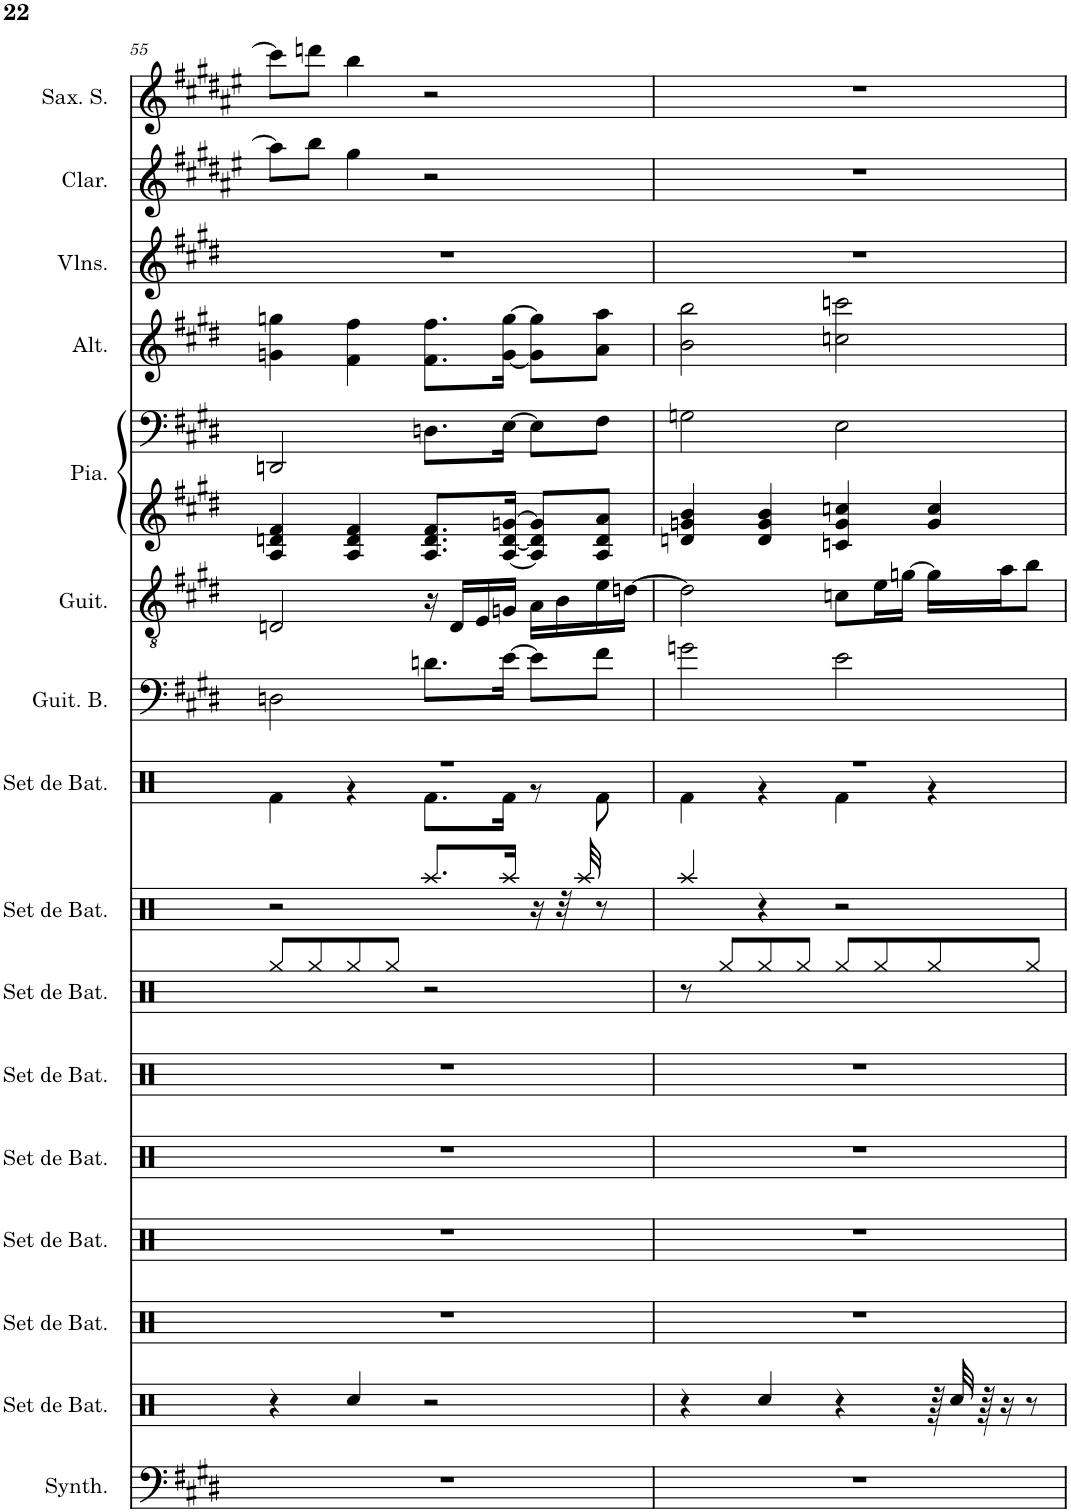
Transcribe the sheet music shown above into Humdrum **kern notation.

**kern	**kern	**kern	**kern	**kern	**kern	**kern	**kern	**kern	**kern	**kern	**kern	**kern	**kern	**kern	**kern	**kern
*part16	*part15	*part14	*part13	*part12	*part11	*part10	*part9	*part8	*part7	*part6	*part5	*part5	*part4	*part3	*part2	*part1
*staff17	*staff16	*staff15	*staff14	*staff13	*staff12	*staff11	*staff10	*staff9	*staff8	*staff7	*staff6	*staff5	*staff4	*staff3	*staff2	*staff1
*I"Synthétiseur de cuivres, synth2 | cello/EP/brass	*I"Set de batterie, snare	*I"Set de batterie, midtom	*I"Set de batterie, lowtom	*I"Set de batterie, lowesttom	*I"Set de batterie, hitom	*I"Set de batterie, hihat	*I"Set de batterie, crash	*I"Set de batterie, kick	*I"Guitare Basse, bass | synth bass	*I"Guitare Acoustique	*I"Piano, sunth4 | left   piano	*	*I"Altos	*I"Violons	*I"Clarinette	*I"Saxophone Soprano
*I'Synth.	*I'Set de Bat.	*I'Set de Bat.	*I'Set de Bat.	*I'Set de Bat.	*I'Set de Bat.	*I'Set de Bat.	*I'Set de Bat.	*I'Set de Bat.	*I'Guit. B.	*I'Guit.	*I'Pia.	*	*I'Alt.	*I'Vlns.	*I'Clar.	*I'Sax. S.
!!LO:PB:g=z
*clefF4	*clefX	*clefX	*clefX	*clefX	*clefX	*clefX	*clefX	*clefX	*clefF4	*clefGv2	*clefG2	*clefF4	*clefG2	*clefG2	*clefG2	*clefG2
*	*	*	*	*	*	*	*	*	*Trd7c12	*	*	*	*	*	*Trd1c2	*Trd1c2
*k[f#c#g#d#]	*k[]	*k[]	*k[]	*k[]	*k[]	*k[]	*k[]	*k[]	*k[f#c#g#d#]	*k[f#c#g#d#]	*k[f#c#g#d#]	*k[f#c#g#d#]	*k[f#c#g#d#]	*k[f#c#g#d#]	*k[f#c#g#d#a#e#]	*k[f#c#g#d#a#e#]
*M4/4	*M4/4	*M4/4	*M4/4	*M4/4	*M4/4	*M4/4	*M4/4	*M4/4	*M4/4	*M4/4	*M4/4	*M4/4	*M4/4	*M4/4	*M4/4	*M4/4
=55	=55	=55	=55	=55	=55	=55	=55	=55	=55	=55	=55	=55	=55	=55	=55	=55
*	*	*	*	*	*	*	*	*^	*	*	*	*	*	*	*	*
1r	4r	1r	1r	1r	1r	8Rgg/L	2r	1r	4Rf\	2Dn\	2Dn/	4A/ 4dn/ 4f#/	2DDn/	4gn\ 4ggn\	1r	8aa\L]	8ccc#\L]
.	.	.	.	.	.	8Rgg/	.	.	.	.	.	.	.	.	.	8bb\J	8dddn\J
.	4Rcc/	.	.	.	.	8Rgg/	.	.	4r	.	.	4A/ 4d/ 4f#/	.	4f#\ 4ff#\	.	4gg#\	4bb\
.	.	.	.	.	.	8Rgg/J	.	.	.	.	.	.	.	.	.	.	.
.	2r	.	.	.	.	2r	8.Raa/L	.	8.Rf\L	8.dn\L	16r	8.A/ 8.d/ 8.f#/L	8.Dn\L	8.f#\ 8.ff#\L	.	2r	2r
.	.	.	.	.	.	.	.	.	.	.	16D/LL	.	.	.	.	.	.
.	.	.	.	.	.	.	.	.	.	.	16E/	.	.	.	.	.	.
.	.	.	.	.	.	.	16Raa/Jk	.	16Rf\Jk	[16e\Jk	16Gn/JJ	[16A/ [16d/ [16gn/Jk	[16E\Jk	[16g\ [16gg\Jk	.	.	.
.	.	.	.	.	.	.	16r	.	8r	8e\L]	16A\LL	8A/] 8d/] 8g/]L	8E\L]	8g\] 8gg\]L	.	.	.
.	.	.	.	.	.	.	32r	.	.	.	16B\	.	.	.	.	.	.
.	.	.	.	.	.	.	32Raa/	.	.	.	.	.	.	.	.	.	.
.	.	.	.	.	.	.	8r	.	8Rf\	8f#\J	16e\	8A/ 8d/ 8a/J	8F#\J	8a\ 8aa\J	.	.	.
.	.	.	.	.	.	.	.	.	.	.	[16dn\JJ	.	.	.	.	.	.
=56	=56	=56	=56	=56	=56	=56	=56	=56	=56	=56	=56	=56	=56	=56	=56	=56	=56
1r	4r	1r	1r	1r	1r	8r	4Raa/	1r	4Rf\	2gn\	2d\]	4dn/ 4gn/ 4b/	2Gn\	2b\ 2bb\	1r	1r	1r
.	.	.	.	.	.	8Rgg/L	.	.	.	.	.	.	.	.	.	.	.
.	4Rcc/	.	.	.	.	8Rgg/	4r	.	4r	.	.	4d/ 4g/ 4b/	.	.	.	.	.
.	.	.	.	.	.	8Rgg/J	.	.	.	.	.	.	.	.	.	.	.
.	4r	.	.	.	.	8Rgg/L	2r	.	4Rf\	2e\	8cn\L	4cn/ 4g/ 4ccn/	2E\	2ccn\ 2cccn\	.	.	.
.	.	.	.	.	.	8Rgg/	.	.	.	.	16e\L	.	.	.	.	.	.
.	.	.	.	.	.	.	.	.	.	.	[16gn\JJ	.	.	.	.	.	.
.	64r	.	.	.	.	8Rgg/	.	.	4r	.	16g\LL]	4g/ 4cc/	.	.	.	.	.
.	32Rcc/	.	.	.	.	.	.	.	.	.	.	.	.	.	.	.	.
.	64r	.	.	.	.	.	.	.	.	.	.	.	.	.	.	.	.
.	16r	.	.	.	.	.	.	.	.	.	16a\J	.	.	.	.	.	.
.	8r	.	.	.	.	8Rgg/J	.	.	.	.	8b\J	.	.	.	.	.	.
*	*	*	*	*	*	*	*	*v	*v	*	*	*	*	*	*	*	*
=	=	=	=	=	=	=	=	=	=	=	=	=	=	=	=	=
*-	*-	*-	*-	*-	*-	*-	*-	*-	*-	*-	*-	*-	*-	*-	*-	*-
